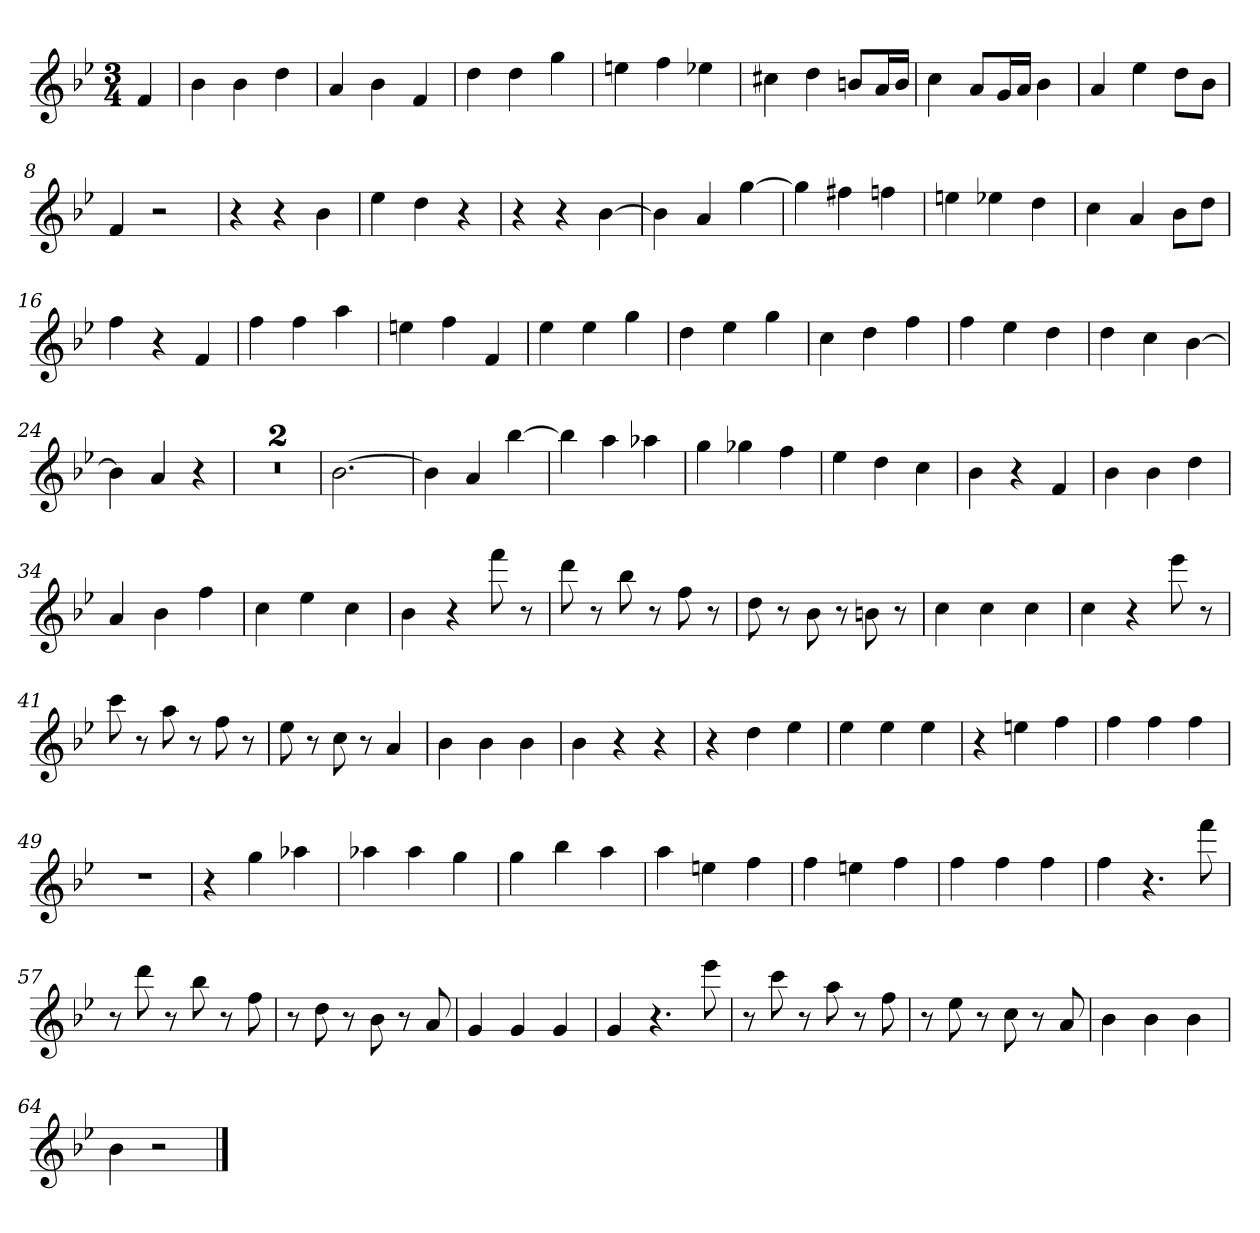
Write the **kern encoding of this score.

**kern
*part1
*staff1
*k[b-e-]
*B-:
*M3/4
=
4f
=1
4b-
4b-
4dd
=2
4a
4b-
4f
=3
4dd
4dd
4gg
=4
4een
4ff
4ee-X
=5
4cc#X
4dd
8bnL
16aL
16bJJ
=6
4cc
8aL
16gL
16aJJ
4b-
=7
4a
4ee-
8ddL
8b-J
=8
4f
2r
=9
4r
4r
4b-
=10
4ee-
4dd
4r
=11
4r
4r
[4b-
=12
4b-]
4a
[4gg
=13
4gg]
4ff#X
4ffn
=14
4een
4ee-X
4dd
=15
4cc
4a
8b-L
8ddJ
=16
4ff
4r
4f
=17
4ff
4ff
4aa
=18
4een
4ff
4f
=19
4ee-
4ee-
4gg
=20
4dd
4ee-
4gg
=21
4cc
4dd
4ff
=22
4ff
4ee-
4dd
=23
4dd
4cc
[4b-
=24
4b-]
4a
4r
=25
2.r
=26
2.r
=27
[2.b-
=28
4b-]
4a
[4bb-
=29
4bb-]
4aa
4aa-X
=30
4gg
4gg-X
4ff
=31
4ee-
4dd
4cc
=32
4b-
4r
4f
=33
4b-
4b-
4dd
=34
4a
4b-
4ff
=35
4cc
4ee-
4cc
=36
4b-
4r
8fff
8r
=37
8ddd
8r
8bb-
8r
8ff
8r
=38
8dd
8r
8b-
8r
8bn
8r
=39
4cc
4cc
4cc
=40
4cc
4r
8eee-
8r
=41
8ccc
8r
8aa
8r
8ff
8r
=42
8ee-
8r
8cc
8r
4a
=43
4b-
4b-
4b-
=44
4b-
4r
4r
=45
4r
4dd
4ee-
=46
4ee-
4ee-
4ee-
=47
4r
4een
4ff
=48
4ff
4ff
4ff
=49
2.r
=50
4r
4gg
4aa-X
=51
4aa-X
4aa-
4gg
=52
4gg
4bb-
4aa
=53
4aa
4een
4ff
=54
4ff
4een
4ff
=55
4ff
4ff
4ff
=56
4ff
4.r
8fff
=57
8r
8ddd
8r
8bb-
8r
8ff
=58
8r
8dd
8r
8b-
8r
8a
=59
4g
4g
4g
=60
4g
4.r
8eee-
=61
8r
8ccc
8r
8aa
8r
8ff
=62
8r
8ee-
8r
8cc
8r
8a
=63
4b-
4b-
4b-
=64
4b-
2r
==
*-
